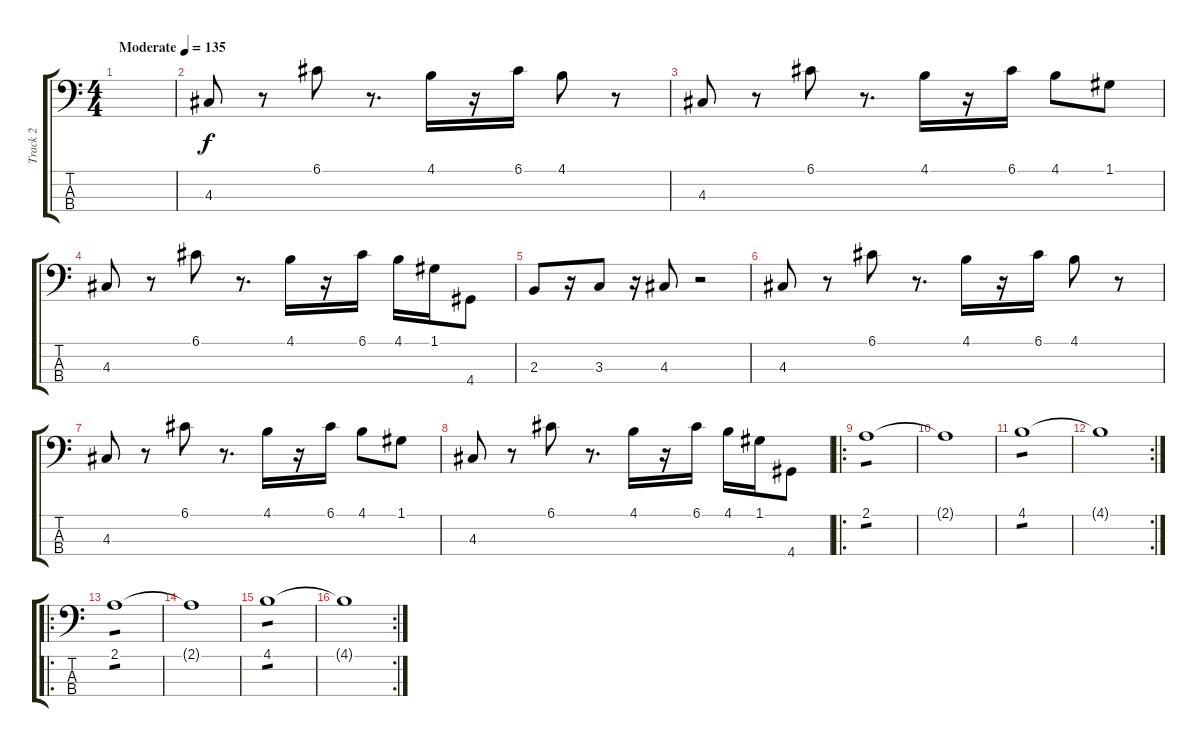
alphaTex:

\track ("Track 2" "Track 2") {instrument electricbassfinger}
\staff {score tabs}
\tuning (G2 D2 A1 E1) {hide}
\ts (4 4)
\tempo (135 "Moderate")
\clef f4
\ks c
|
4.3.8 r.8 6.1.8 r.8{d} 4.1.16 r.16 6.1.16 4.1.8 r.8 |
4.3.8 r.8 6.1.8 r.8{d} 4.1.16 r.16 6.1.16 4.1.8 1.1.8 |
4.3.8 r.8 6.1.8 r.8{d} 4.1.16 r.16 6.1.16 4.1.16 1.1.16 4.4.8 |
2.3.8 r.16 3.3.8 r.16 4.3.8 r.2 |
4.3.8 r.8 6.1.8 r.8{d} 4.1.16 r.16 6.1.16 4.1.8 r.8 |
4.3.8 r.8 6.1.8 r.8{d} 4.1.16 r.16 6.1.16 4.1.8 1.1.8 |
4.3.8 r.8 6.1.8 r.8{d} 4.1.16 r.16 6.1.16 4.1.16 1.1.16 4.4.8 |
\ro
2.1.1{tp 1} |
2.1{t}.1 |
4.1.1{tp 1} |
\rc 2
4.1{t}.1 |
\ro
2.1.1{tp 1} |
2.1{t}.1 |
4.1.1{tp 1} |
\rc 2
4.1{t}.1
